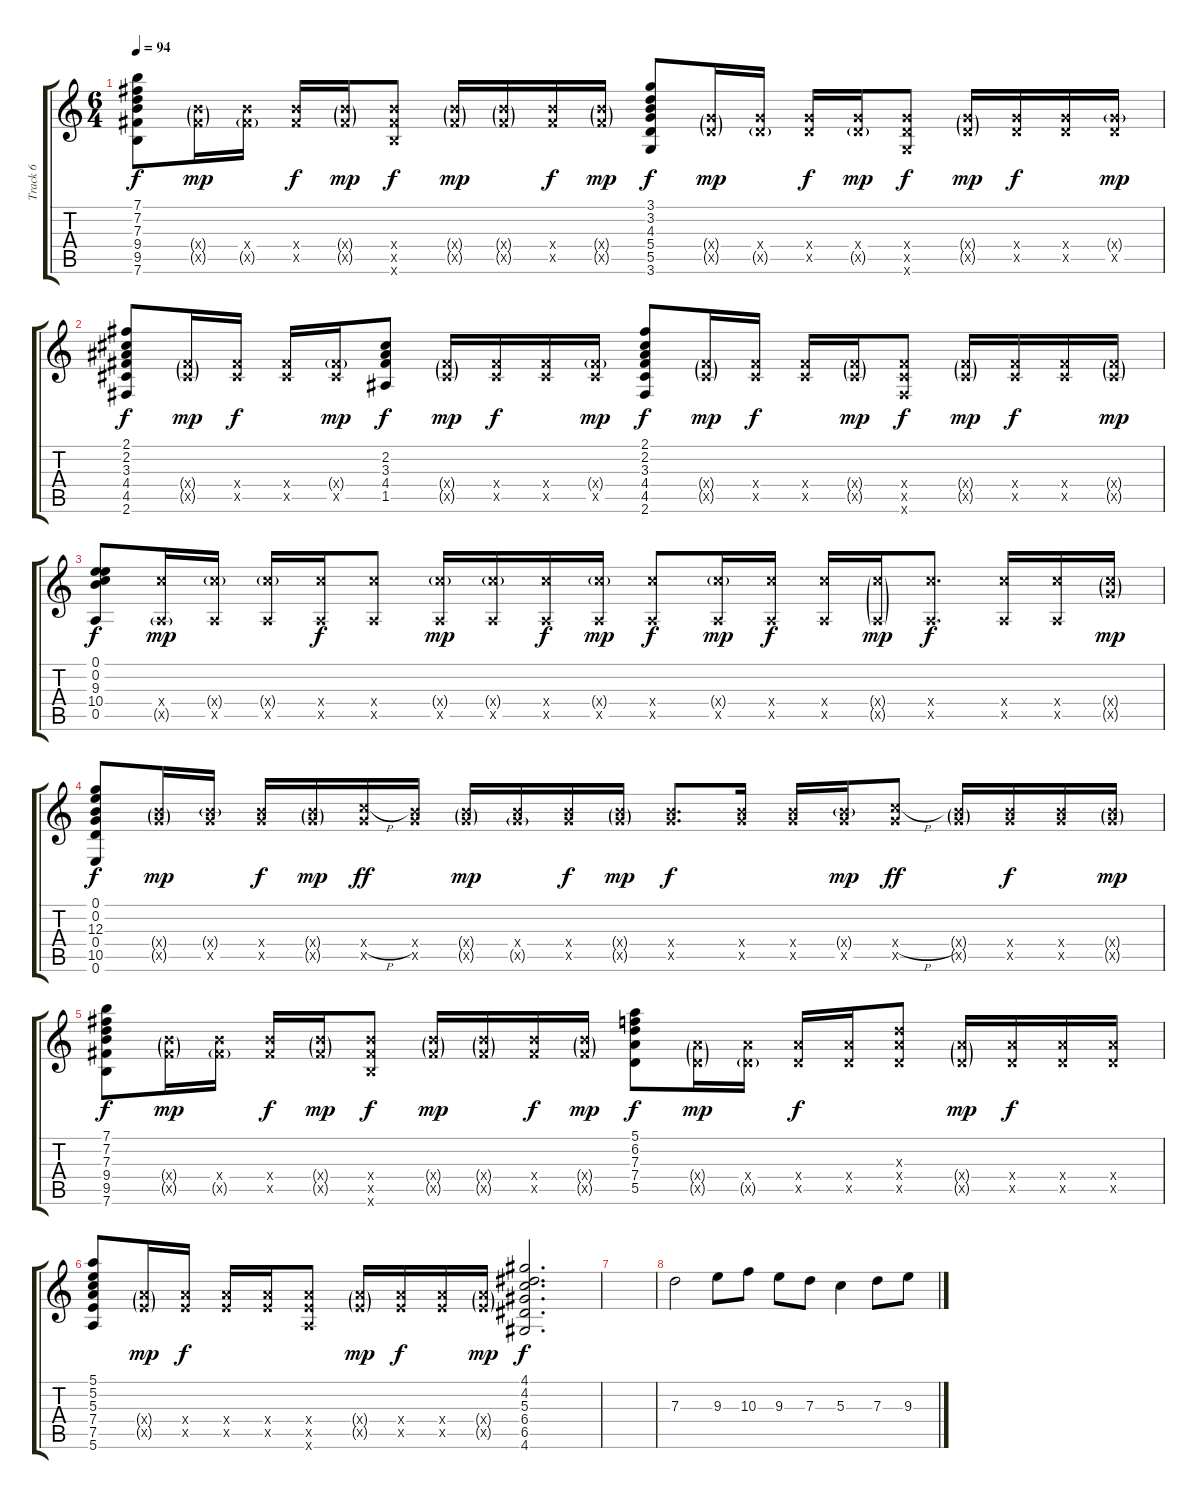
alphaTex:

\track ("Track 6" "Track 6") {instrument acousticguitarsteel}
\staff {score tabs}
\tuning (E4 B3 G3 D3 A2 E2) {hide}
\ts (6 4)
\tempo 94
\clef g2
\ks c
(7.1 7.2 7.3 9.4 9.5 7.6).8{dy f} (9.4{g x} 9.5{g x}).16{dy mp} (9.4{x} 9.5{g x}).16 (9.4{x} 9.5{x}).16{dy f} (9.4{g x} 9.5{g x}).16{dy mp} (9.4{x} 9.5{x} 7.6{x}).8{dy f} (9.4{g x} 9.5{g x}).16{dy mp} (9.4{g x} 9.5{g x}).16 (9.4{x} 9.5{x}).16{dy f} (9.4{g x} 9.5{g x}).16{dy mp} (3.1 3.2 4.3 5.4 5.5 3.6).8{dy f} (5.4{g x} 5.5{g x}).16{dy mp} (5.4{x} 5.5{g x}).16 (5.4{x} 5.5{x}).16{dy f} (5.4{x} 5.5{g x}).16{dy mp} (5.4{x} 5.5{x} 3.6{x}).8{dy f} (5.4{g x} 5.5{g x}).16{dy mp} (5.4{x} 5.5{x}).16{dy f} (5.4{x} 5.5{x}).16 (5.4{g x} 5.5{x}).16{dy mp} |
(2.1 2.2 3.3 4.4 4.5 2.6).8{dy f} (4.4{g x} 4.5{g x}).16{dy mp} (4.4{x} 4.5{x}).16{dy f} (4.4{x} 4.5{x}).16 (4.4{g x} 4.5{x}).16{dy mp} (2.2 3.3 4.4 1.5).8{dy f} (4.4{g x} 4.5{g x}).16{dy mp} (4.4{x} 4.5{x}).16{dy f} (4.4{x} 4.5{x}).16 (4.4{g x} 4.5{x}).16{dy mp} (2.1 2.2 3.3 4.4 4.5 2.6).8{dy f} (4.4{g x} 4.5{g x}).16{dy mp} (4.4{x} 4.5{x}).16{dy f} (4.4{x} 4.5{x}).16 (4.4{g x} 4.5{g x}).16{dy mp} (4.4{x} 4.5{x} 2.6{x}).8{dy f} (4.4{g x} 4.5{g x}).16{dy mp} (4.4{x} 4.5{x}).16{dy f} (4.4{x} 4.5{x}).16 (4.4{g x} 4.5{g x}).16{dy mp} |
(0.1 0.2 9.3 10.4 0.5).8{dy f} (10.4{x} 0.5{g x}).16{dy mp} (10.4{g x} 0.5{x}).16 (10.4{g x} 0.5{x}).16 (10.4{x} 0.5{x}).16{dy f} (10.4{x} 0.5{x}).8 (10.4{g x} 0.5{x}).16{dy mp} (10.4{g x} 0.5{x}).16 (10.4{x} 0.5{x}).16{dy f} (10.4{g x} 0.5{x}).16{dy mp} (10.4{x} 0.5{x}).8{dy f} (10.4{g x} 0.5{x}).16{dy mp} (10.4{x} 0.5{x}).16{dy f} (10.4{x} 0.5{x}).16 (10.4{g x} 0.5{g x}).16{dy mp} (10.4{x} 0.5{x}).8{d dy f} (10.4{x} 0.5{x}).16 (10.4{x} 0.5{x}).16 (10.4{g x} 10.5{g x}).16{dy mp} |
(0.1 0.2 12.3 0.4 10.5 0.6).8{dy f} (9.4{g x} 10.5{g x}).16{dy mp} (9.4{g x} 10.5{x}).16 (9.4{x} 10.5{x}).16{dy f} (9.4{g x} 10.5{g x}).16{dy mp} (10.4{h x} 10.5{x}).16{dy ff} (9.4{x} 10.5{x}).16 (9.4{g x} 10.5{g x}).16{dy mp} (9.4{x} 10.5{g x}).16 (9.4{x} 10.5{x}).16{dy f} (9.4{g x} 10.5{g x}).16{dy mp} (9.4{x} 10.5{x}).8{d dy f} (9.4{x} 10.5{x}).16 (9.4{x} 10.5{x}).16 (9.4{g x} 10.5{x}).16{dy mp} (10.4{h x} 10.5{x}).8{dy ff} (9.4{g x} 10.5{g x}).16 (9.4{x} 10.5{x}).16{dy f} (9.4{x} 10.5{x}).16 (9.4{g x} 10.5{g x}).16{dy mp} |
(7.1 7.2 7.3 9.4 9.5 7.6).8{dy f} (9.4{g x} 9.5{g x}).16{dy mp} (9.4{x} 9.5{g x}).16 (9.4{x} 9.5{x}).16{dy f} (9.4{g x} 9.5{g x}).16{dy mp} (9.4{x} 9.5{x} 7.6{x}).8{dy f} (9.4{g x} 9.5{g x}).16{dy mp} (9.4{g x} 9.5{g x}).16 (9.4{x} 9.5{x}).16{dy f} (9.4{g x} 9.5{g x}).16{dy mp} (5.1 6.2 7.3 7.4 5.5).8{dy f} (7.4{g x} 5.5{g x}).16{dy mp} (7.4{x} 5.5{g x}).16 (7.4{x} 5.5{x}).16{dy f} (7.4{x} 5.5{x}).16 (7.3{x} 7.4{x} 5.5{x}).8 (7.4{g x} 5.5{g x}).16{dy mp} (7.4{x} 5.5{x}).16{dy f} (7.4{x} 5.5{x}).16 (7.4{x} 5.5{x}).16 |
(5.1 5.2 5.3 7.4 7.5 5.6).8 (7.4{g x} 7.5{g x}).16{dy mp} (7.4{x} 7.5{x}).16{dy f} (7.4{x} 7.5{x}).16 (7.4{x} 7.5{x}).16 (7.4{x} 7.5{x} 5.6{x}).8 (7.4{g x} 7.5{g x}).16{dy mp} (7.4{x} 7.5{x}).16{dy f} (7.4{x} 7.5{x}).16 (7.4{g x} 7.5{g x}).16{dy mp} (4.1 4.2 5.3 6.4 6.5 4.6).2{d dy f} |
|
7.3.2{volume 16 balance 8 instrument electricguitarjazz} 9.3.8 10.3.8 9.3.8 7.3.8 5.3.4 7.3.8 9.3.8
